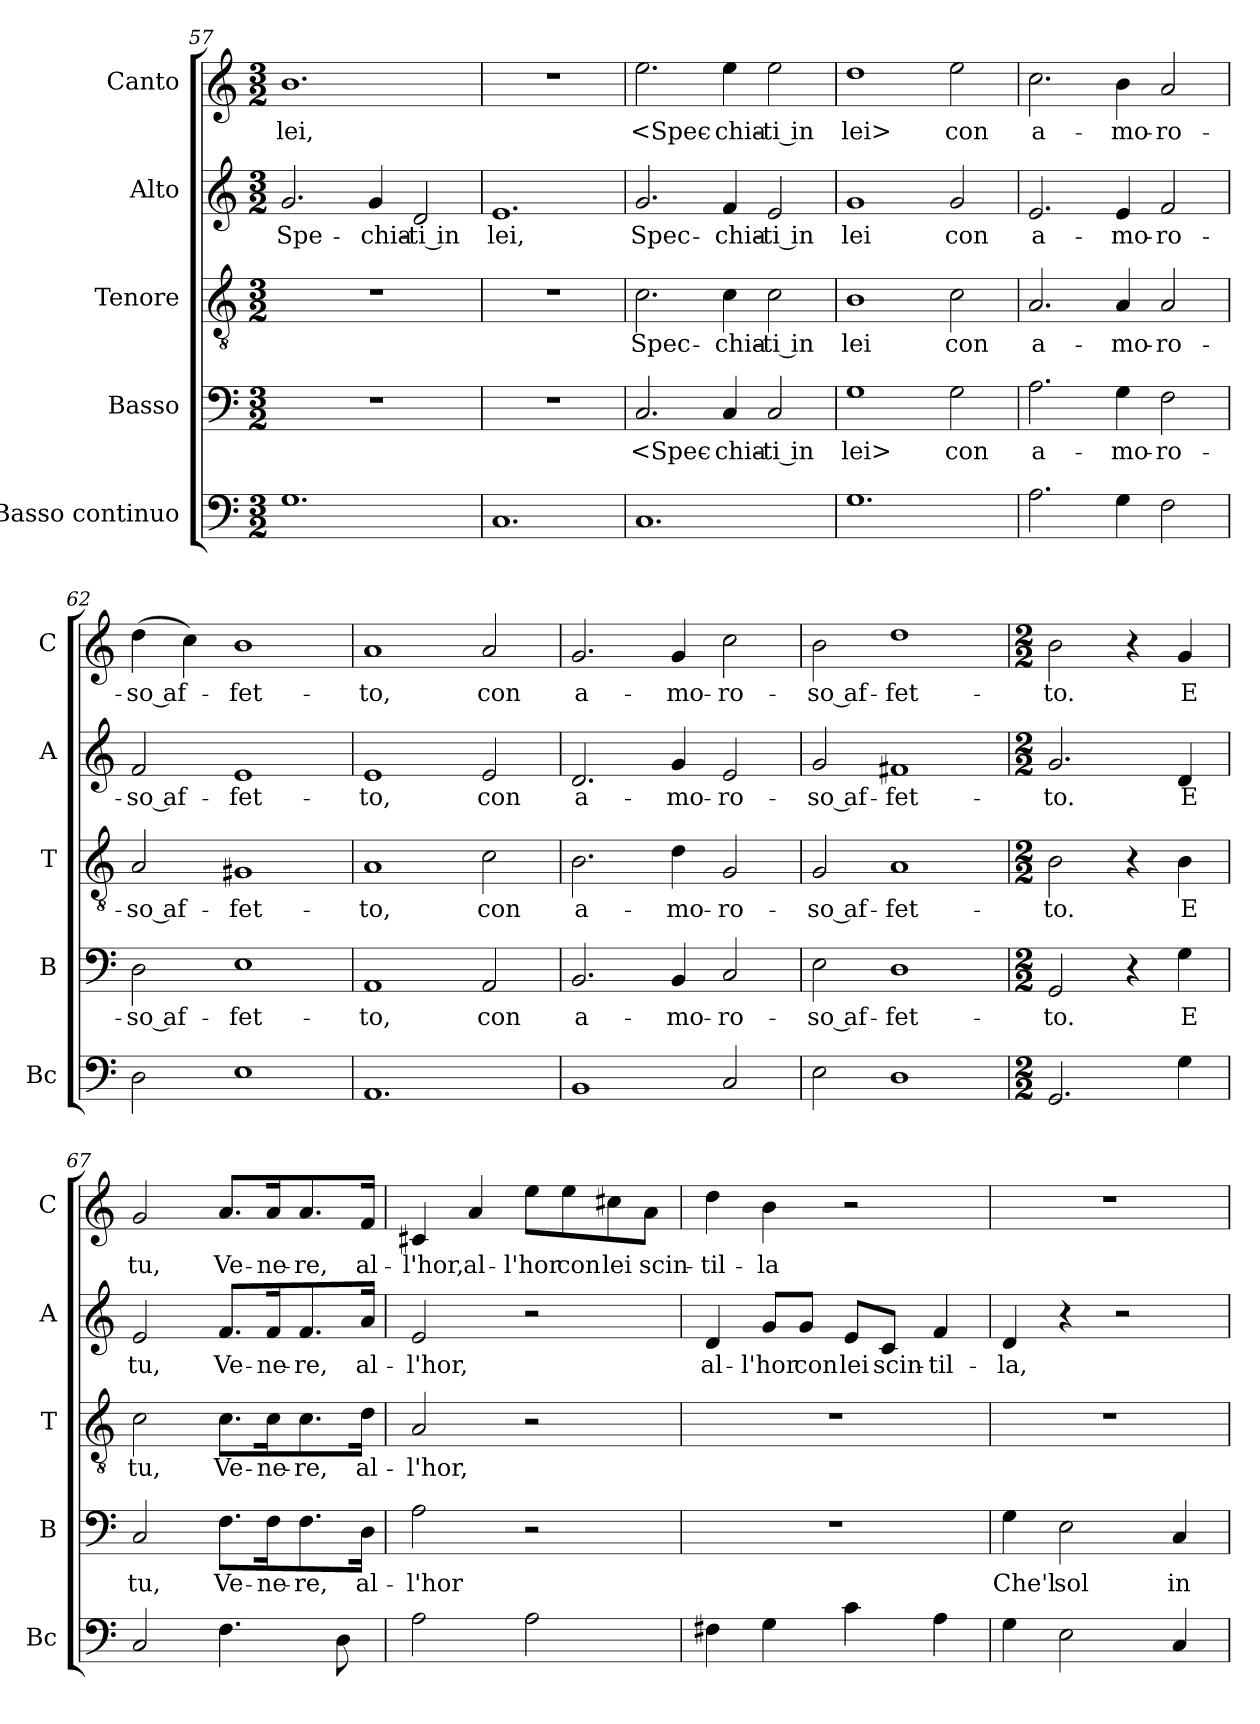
**kern	**kern	**text	**kern	**text	**kern	**text	**kern	**text
*part5	*part4	*part4	*part3	*part3	*part2	*part2	*part1	*part1
*staff5	*staff4	*staff4	*staff3	*staff3	*staff2	*staff2	*staff1	*staff1
*I"Basso continuo	*I"Basso	*	*I"Tenore	*	*I"Alto	*	*I"Canto	*
*I'Bc	*I'B	*	*I'T	*	*I'A	*	*I'C	*
*clefF4	*clefF4	*	*clefGv2	*	*clefG2	*	*clefG2	*
*k[]	*k[]	*	*k[]	*	*k[]	*	*k[]	*
*C:	*C:	*	*C:	*	*C:	*	*C:	*
*M3/2	*M3/2	*	*M3/2	*	*M3/2	*	*M3/2	*
=57	=57	=57	=57	=57	=57	=57	=57	=57
1.G	2%3r	.	1.r	.	2.g	Spe-	1.b	lei,
.	.	.	.	.	4g	-chia-	.	.
.	.	.	.	.	2d	-ti in	.	.
=58	=58	=58	=58	=58	=58	=58	=58	=58
1.C	1.r	.	2%3r	.	1.e	lei,	2%3r	.
=59	=59	=59	=59	=59	=59	=59	=59	=59
1.C	2.C	<Spec-	2.c	Spec-	2.g	Spec-	2.ee	<Spec-
.	4C	-chia-	4c	-chia-	4f	-chia-	4ee	-chia-
.	2C	-ti in	2c	-ti in	2e	-ti in	2ee	-ti in
=60	=60	=60	=60	=60	=60	=60	=60	=60
1.G	1G	lei>	1B	lei	1g	lei	1dd	lei>
.	2G	con	2c	con	2g	con	2ee	con
=61	=61	=61	=61	=61	=61	=61	=61	=61
2.A	2.A	a-	2.A	a-	2.e	a-	2.cc	a-
4G	4G	-mo-	4A	-mo-	4e	-mo-	4b	-mo-
2F	2F	-ro-	2A	-ro-	2f	-ro-	2a	-ro-
=62	=62	=62	=62	=62	=62	=62	=62	=62
2D	2D	-so af-	2A	-so af-	2f	-so af-	(>4dd	-so af-
.	.	.	.	.	.	.	4cc)	.
1E	1E	-fet-	1G#X	-fet-	1e	-fet-	1b	-fet-
=63	=63	=63	=63	=63	=63	=63	=63	=63
1.AA	1AA	-to,	1A	-to,	1e	-to,	1a	-to,
.	2AA	con	2c	con	2e	con	2a	con
=64	=64	=64	=64	=64	=64	=64	=64	=64
1BB	2.BB	a-	2.B	a-	2.d	a-	2.g	a-
.	4BB	-mo-	4d	-mo-	4g	-mo-	4g	-mo-
2C	2C	-ro-	2G	-ro-	2e	-ro-	2cc	-ro-
=65	=65	=65	=65	=65	=65	=65	=65	=65
2E	2E	-so af-	2G	-so af-	2g	-so af-	2b	-so af-
1D	1D	-fet-	1A	-fet-	1f#X	-fet-	1dd	-fet-
=66	=66	=66	=66	=66	=66	=66	=66	=66
*M2/2	*M2/2	*	*M2/2	*	*M2/2	*	*M2/2	*
2.GG	2GG	-to.	2B	-to.	2.g	-to.	2b	-to.
.	4r	.	4r	.	.	.	4r	.
4G	4G	E	4B	E	4d	E	4g	E
=67	=67	=67	=67	=67	=67	=67	=67	=67
2C	2C	tu,	2c	tu,	2e	tu,	2g	tu,
4.F	8.F\L	Ve-	8.c\L	Ve-	8.f/L	Ve-	8.a/L	Ve-
.	16F\K	-ne-	16c\K	-ne-	16f/K	-ne-	16a/K	-ne-
.	8.F\	-re,	8.c\	-re,	8.f/	-re,	8.a/	-re,
8D	.	.	.	.	.	.	.	.
.	16D\Jk	al-	16d\Jk	al-	16a/Jk	al-	16f/Jk	al-
=68	=68	=68	=68	=68	=68	=68	=68	=68
2A	2A	-l'hor	2A	-l'hor,	2e	-l'hor,	4c#X	-l'hor,
.	.	.	.	.	.	.	4a	al-
2A	2r	.	2r	.	2r	.	8ee\L	-l'hor
.	.	.	.	.	.	.	8ee\	con
.	.	.	.	.	.	.	8cc#X\	lei
.	.	.	.	.	.	.	8a\J	scin-
=69	=69	=69	=69	=69	=69	=69	=69	=69
4F#X	1r	.	1r	.	4d	al-	4dd	-til-
4G	.	.	.	.	8g/L	-l'hor	4b	-la
.	.	.	.	.	8g/J	con	.	.
4c	.	.	.	.	8e/L	lei	2r	.
.	.	.	.	.	8c/J	scin-	.	.
4A	.	.	.	.	4f	-til-	.	.
=70	=70	=70	=70	=70	=70	=70	=70	=70
4G	4G	Che'l	1r	.	4d	-la,	1r	.
2E	2E	sol	.	.	4r	.	.	.
.	.	.	.	.	2r	.	.	.
4C	4C	in-	.	.	.	.	.	.
=	=	=	=	=	=	=	=	=
*-	*-	*-	*-	*-	*-	*-	*-	*-
